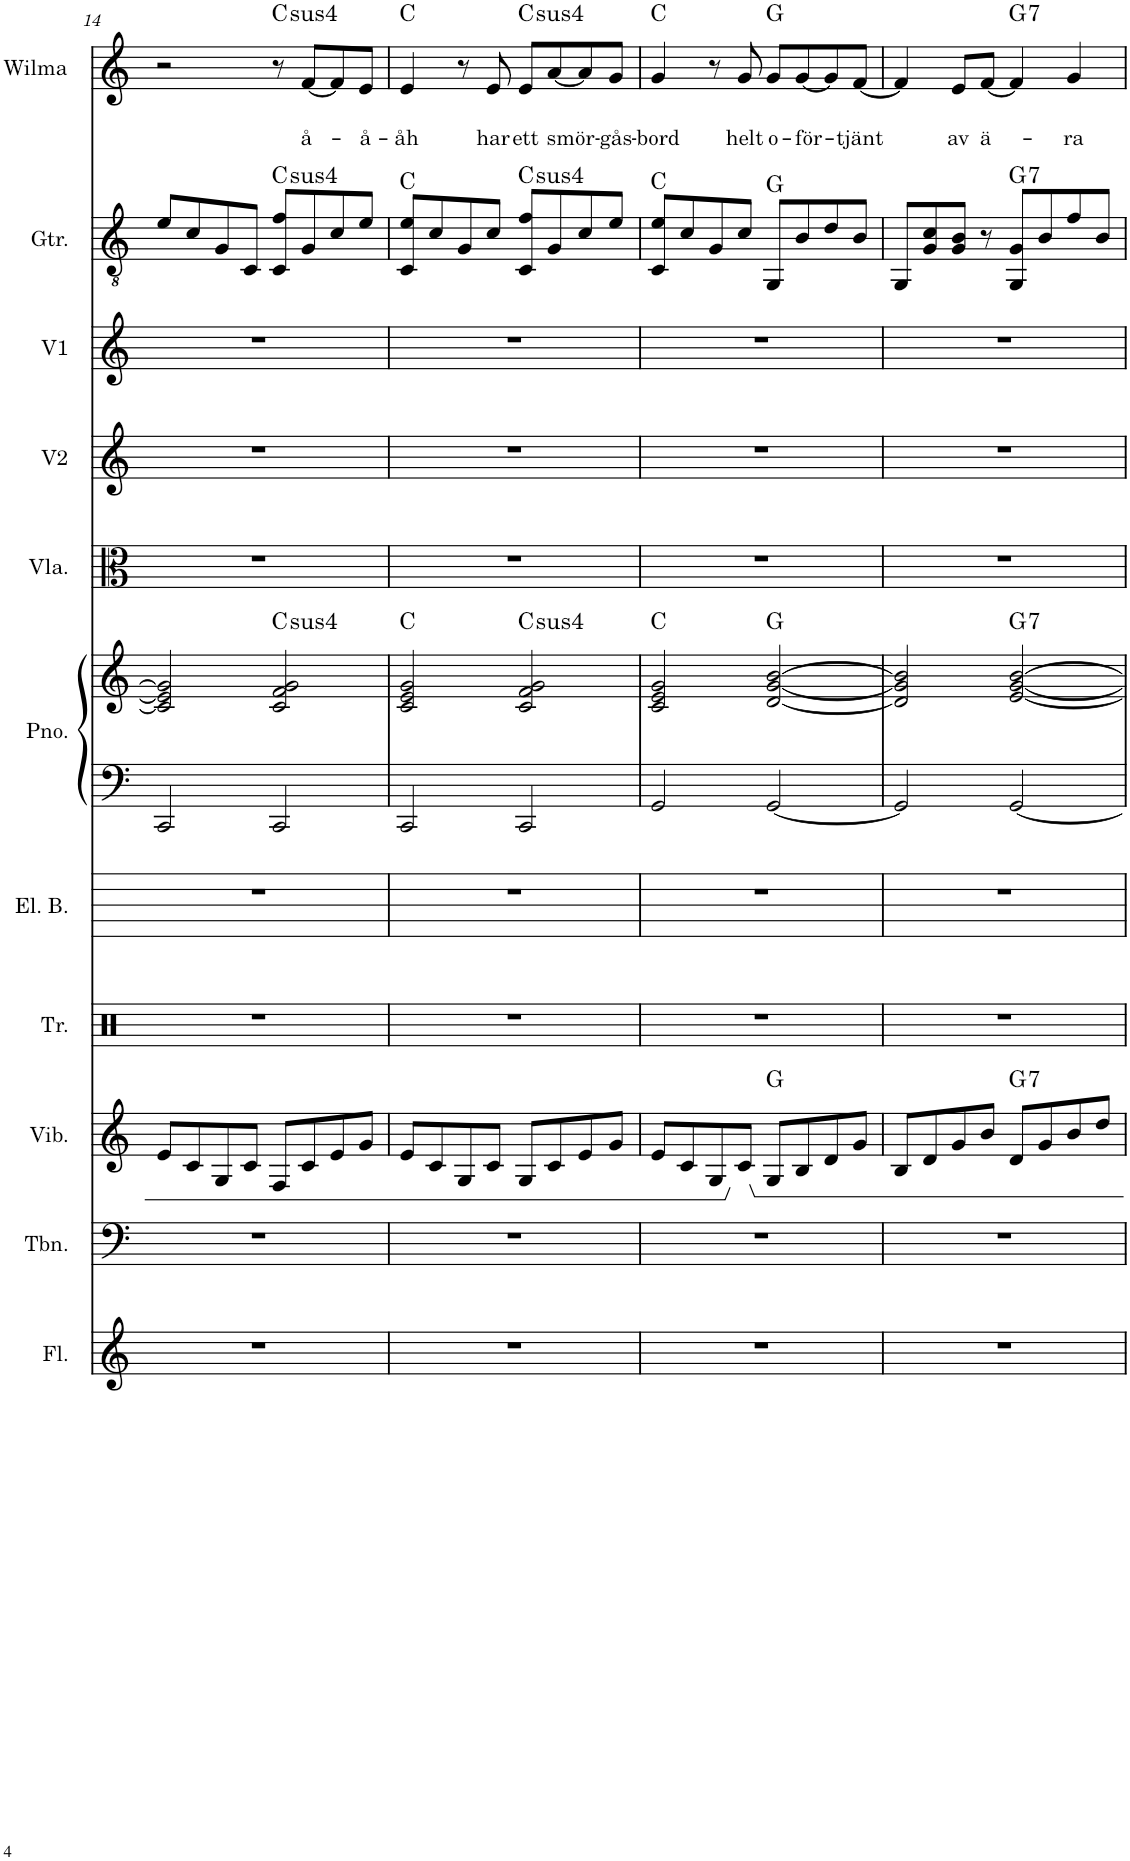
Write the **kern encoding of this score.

**kern	**kern	**kern	**harte	**kern	**kern	**kern	**kern	**harte	**kern	**kern	**kern	**kern	**kern	**harte	**kern	**text	**text	**harte
*part11	*part10	*part9	*part9	*part8	*part7	*part6	*part6	*part6	*part5	*part4	*part3	*part2	*part2	*part2	*part1	*part1	*part1	*part1
*staff13	*staff12	*staff11	*	*staff10	*staff9	*staff8	*staff7	*	*staff6	*staff5	*staff4	*staff3	*staff2	*	*staff1	*staff1	*staff1	*
*I"Flute	*I"Trombone	*I"Vibraphone	*	*I"Trummor	*I"5-str. Electric Bass	*I"Piano	*	*	*I"Viola	*I"Violin 2	*I"Violin 1	*I"Gitarr	*	*	*I"Wilma (Åsken)	*	*	*
*I'Fl.	*I'Tbn.	*I'Vib.	*	*I'Tr.	*I'El. B.	*I'Pno.	*	*	*I'Vla.	*I'V2	*I'V1	*I'Gtr.	*	*	*I'Wilma	*	*	*
!!LO:PB:g=z
*clefG2	*clefF4	*clefG2	*	*clefX	*	*clefF4	*clefG2	*	*clefC3	*clefG2	*clefG2	*	*clefGv2	*	*clefG2	*	*	*
*	*	*	*	*	*Trd7c12	*	*	*	*	*	*	*	*	*	*	*	*	*
*k[]	*k[]	*k[]	*	*k[]	*k[]	*k[]	*k[]	*	*k[]	*k[]	*k[]	*k[]	*k[]	*	*k[]	*	*	*
*M4/4	*M4/4	*M4/4	*	*M4/4	*M4/4	*M4/4	*M4/4	*	*M4/4	*M4/4	*M4/4	*M4/4	*M4/4	*	*M4/4	*	*	*
=14	=14	=14	=14	=14	=14	=14	=14	=14	=14	=14	=14	=14	=14	=14	=14	=14	=14	=14
1r	1r	8e/L	.	1r	1r	2CC/	2c/] 2e/] 2g/]	.	1r	1r	1r	8e\L	8e/L	.	2r	.	.	.
.	.	8c/	.	.	.	.	.	.	.	.	.	8c\J	8c/	.	.	.	.	.
.	.	8G/	.	.	.	.	.	.	.	.	.	8G\L	8G/	.	.	.	.	.
.	.	8c/J	.	.	.	.	.	.	.	.	.	8C\J	8C/J	.	.	.	.	.
!	!	!	!	!	!	!	!	!LO:H:kt=4	!	!	!	!	!	!LO:H:kt=4	!	!	!	!LO:H:kt=4
.	.	8F/L	.	.	.	2CC/	2c/ 2f/ 2g/	C:sus4	.	.	.	8C\ 8f\L	8C/ 8f/L	C:sus4	8r	.	.	C:sus4
!	!	!	!	!	!	!	!	!	!	!	!	!	!	!	!	!	!LO:LY:b	!
.	.	8c/	.	.	.	.	.	.	.	.	.	8G\J	8G/	.	[8f/L	.	å-	.
.	.	8e/	.	.	.	.	.	.	.	.	.	8c\L	8c/	.	8f/]	.	.	.
!	!	!	!	!	!	!	!	!	!	!	!	!	!	!	!	!	!LO:LY:b	!
.	.	8g/J	.	.	.	.	.	.	.	.	.	8e\J	8e/J	.	8e/J	.	-å-	.
=15	=15	=15	=15	=15	=15	=15	=15	=15	=15	=15	=15	=15	=15	=15	=15	=15	=15	=15
!	!	!	!	!	!	!	!	!	!	!	!	!	!	!	!	!	!LO:LY:b	!
1r	1r	8e/L	.	1r	1r	2CC/	2c/ 2e/ 2g/	C:maj	1r	1r	1r	8C\ 8e\L	8C/ 8e/L	C:maj	4e/	.	-åh	C:maj
.	.	8c/	.	.	.	.	.	.	.	.	.	8c\J	8c/	.	.	.	.	.
.	.	8G/	.	.	.	.	.	.	.	.	.	8G\L	8G/	.	8r	.	.	.
!	!	!	!	!	!	!	!	!	!	!	!	!	!	!	!	!	!LO:LY:b	!
.	.	8c/J	.	.	.	.	.	.	.	.	.	8c\J	8c/J	.	8e/	.	har	.
!	!	!	!	!	!	!	!	!LO:H:kt=4	!	!	!	!	!	!LO:H:kt=4	!	!	!LO:LY:b	!LO:H:kt=4
.	.	8G/L	.	.	.	2CC/	2c/ 2f/ 2g/	C:sus4	.	.	.	8C\ 8f\L	8C/ 8f/L	C:sus4	8e/L	.	ett	C:sus4
!	!	!	!	!	!	!	!	!	!	!	!	!	!	!	!	!	!LO:LY:b	!
.	.	8c/	.	.	.	.	.	.	.	.	.	8G\J	8G/	.	[8a/	.	smör-	.
.	.	8e/	.	.	.	.	.	.	.	.	.	8c\L	8c/	.	8a/]	.	.	.
!	!	!	!	!	!	!	!	!	!	!	!	!	!	!	!	!	!LO:LY:b	!
.	.	8g/J	.	.	.	.	.	.	.	.	.	8e\J	8e/J	.	8g/J	.	-gås-	.
=16	=16	=16	=16	=16	=16	=16	=16	=16	=16	=16	=16	=16	=16	=16	=16	=16	=16	=16
!	!	!	!	!	!	!	!	!	!	!	!	!	!	!	!	!	!LO:LY:b	!
1r	1r	8e/L	.	1r	1r	2GG/	2c/ 2e/ 2g/	C:maj	1r	1r	1r	8C\ 8e\L	8C/ 8e/L	C:maj	4g/	.	-bord	C:maj
.	.	8c/	.	.	.	.	.	.	.	.	.	8c\J	8c/	.	.	.	.	.
.	.	8G/	.	.	.	.	.	.	.	.	.	8G\L	8G/	.	8r	.	.	.
!	!	!	!	!	!	!	!	!	!	!	!	!	!	!	!	!	!LO:LY:b	!
.	.	8c/J	.	.	.	.	.	.	.	.	.	8c\J	8c/J	.	8g/	.	helt	.
!	!	!	!	!	!	!	!	!	!	!	!	!	!	!	!	!	!LO:LY:b	!
.	.	8G/L	G:maj	.	.	[2GG/	[2d/ [2g/ [2b/	G:maj	.	.	.	8GG\L	8GG/L	G:maj	8g/L	.	o-	G:maj
!	!	!	!	!	!	!	!	!	!	!	!	!	!	!	!	!	!LO:LY:b	!
.	.	8B/	.	.	.	.	.	.	.	.	.	8B\J	8B/	.	[8g/	.	-för-	.
.	.	8d/	.	.	.	.	.	.	.	.	.	8d\L	8d/	.	8g/]	.	.	.
!	!	!	!	!	!	!	!	!	!	!	!	!	!	!	!	!	!LO:LY:b	!
.	.	8g/J	.	.	.	.	.	.	.	.	.	8B\J	8B/J	.	[8f/J	.	-tjänt	.
=17	=17	=17	=17	=17	=17	=17	=17	=17	=17	=17	=17	=17	=17	=17	=17	=17	=17	=17
1r	1r	8B/L	.	1r	1r	2GG/]	2d/] 2g/] 2b/]	.	1r	1r	1r	8GG\L	8GG/L	.	4f/]	.	.	.
.	.	8d/	.	.	.	.	.	.	.	.	.	8G\ 8c\J	8G/ 8c/	.	.	.	.	.
!	!	!	!	!	!	!	!	!	!	!	!	!	!	!	!	!	!LO:LY:b	!
.	.	8g/	.	.	.	.	.	.	.	.	.	8G 8B	8G/ 8B/J	.	8e/L	.	av	.
!	!	!	!	!	!	!	!	!	!	!	!	!	!	!	!	!	!LO:LY:b	!
.	.	8b/J	.	.	.	.	.	.	.	.	.	8r	8r	.	[8f/J	.	ä-	.
!	!	!	!LO:H:kt=7	!	!	!	!	!LO:H:kt=7	!	!	!	!	!	!LO:H:kt=7	!	!	!	!LO:H:kt=7
.	.	8d/L	G:7	.	.	[2GG/	[2e/ [2g/ [2b/	G:7	.	.	.	8GG\ 8G\L	8GG/ 8G/L	G:7	4f/]	.	.	G:7
.	.	8g/	.	.	.	.	.	.	.	.	.	8B\J	8B/	.	.	.	.	.
!	!	!	!	!	!	!	!	!	!	!	!	!	!	!	!	!	!LO:LY:b	!
.	.	8b/	.	.	.	.	.	.	.	.	.	8f\L	8f/	.	4g/	.	-ra	.
.	.	8dd/J	.	.	.	.	.	.	.	.	.	8B\J	8B/J	.	.	.	.	.
=	=	=	=	=	=	=	=	=	=	=	=	=	=	=	=	=	=	=
*-	*-	*-	*-	*-	*-	*-	*-	*-	*-	*-	*-	*-	*-	*-	*-	*-	*-	*-
